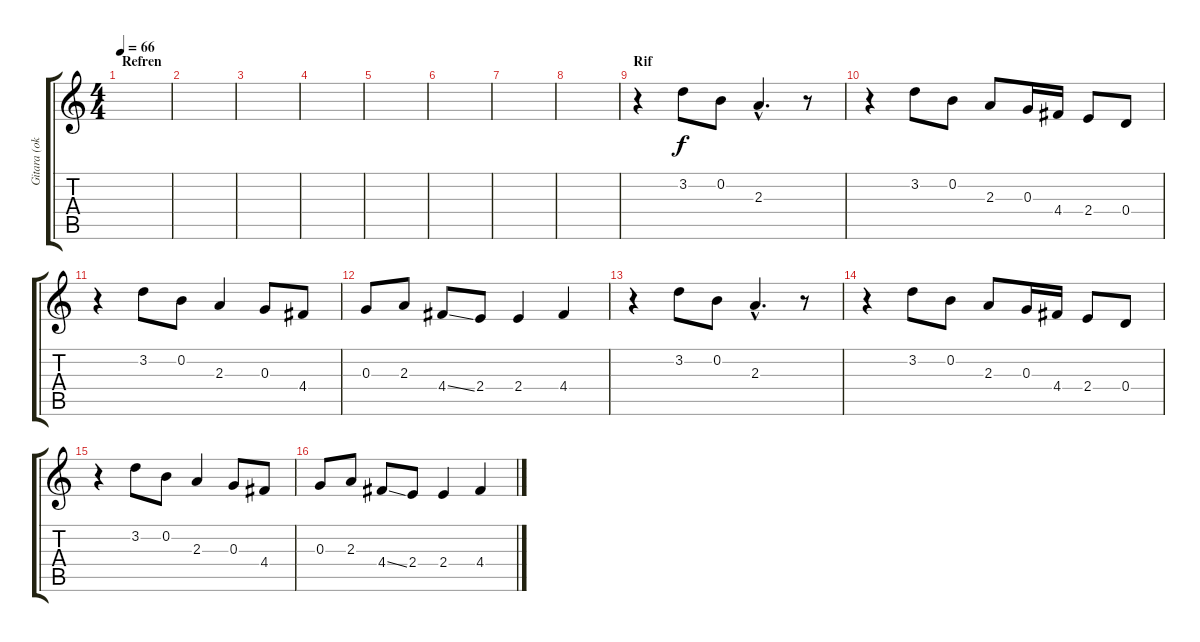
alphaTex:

\track ("Gitara (oktave)" "Gitara (ok") {instrument distortionguitar}
\staff {score tabs}
\tuning (E4 B3 G3 D3 A2 E2) {hide}
\ts (4 4)
\section ("" "Refren")
\tempo 66
\clef g2
\ks c
|
|
|
|
|
|
|
|
\section ("" "Rif")
r.4 3.2.8 0.2.8 2.3{hac}.4{d} r.8 |
r.4 3.2.8 0.2.8 2.3.8 0.3.16 4.4.16 2.4.8 0.4.8 |
r.4 3.2.8 0.2.8 2.3.4 0.3.8 4.4.8 |
0.3.8 2.3.8 4.4{ss}.8 2.4.8 2.4.4 4.4.4 |
r.4 3.2.8 0.2.8 2.3{hac}.4{d} r.8 |
r.4 3.2.8 0.2.8 2.3.8 0.3.16 4.4.16 2.4.8 0.4.8 |
r.4 3.2.8 0.2.8 2.3.4 0.3.8 4.4.8 |
0.3.8 2.3.8 4.4{ss}.8 2.4.8 2.4.4 4.4.4
